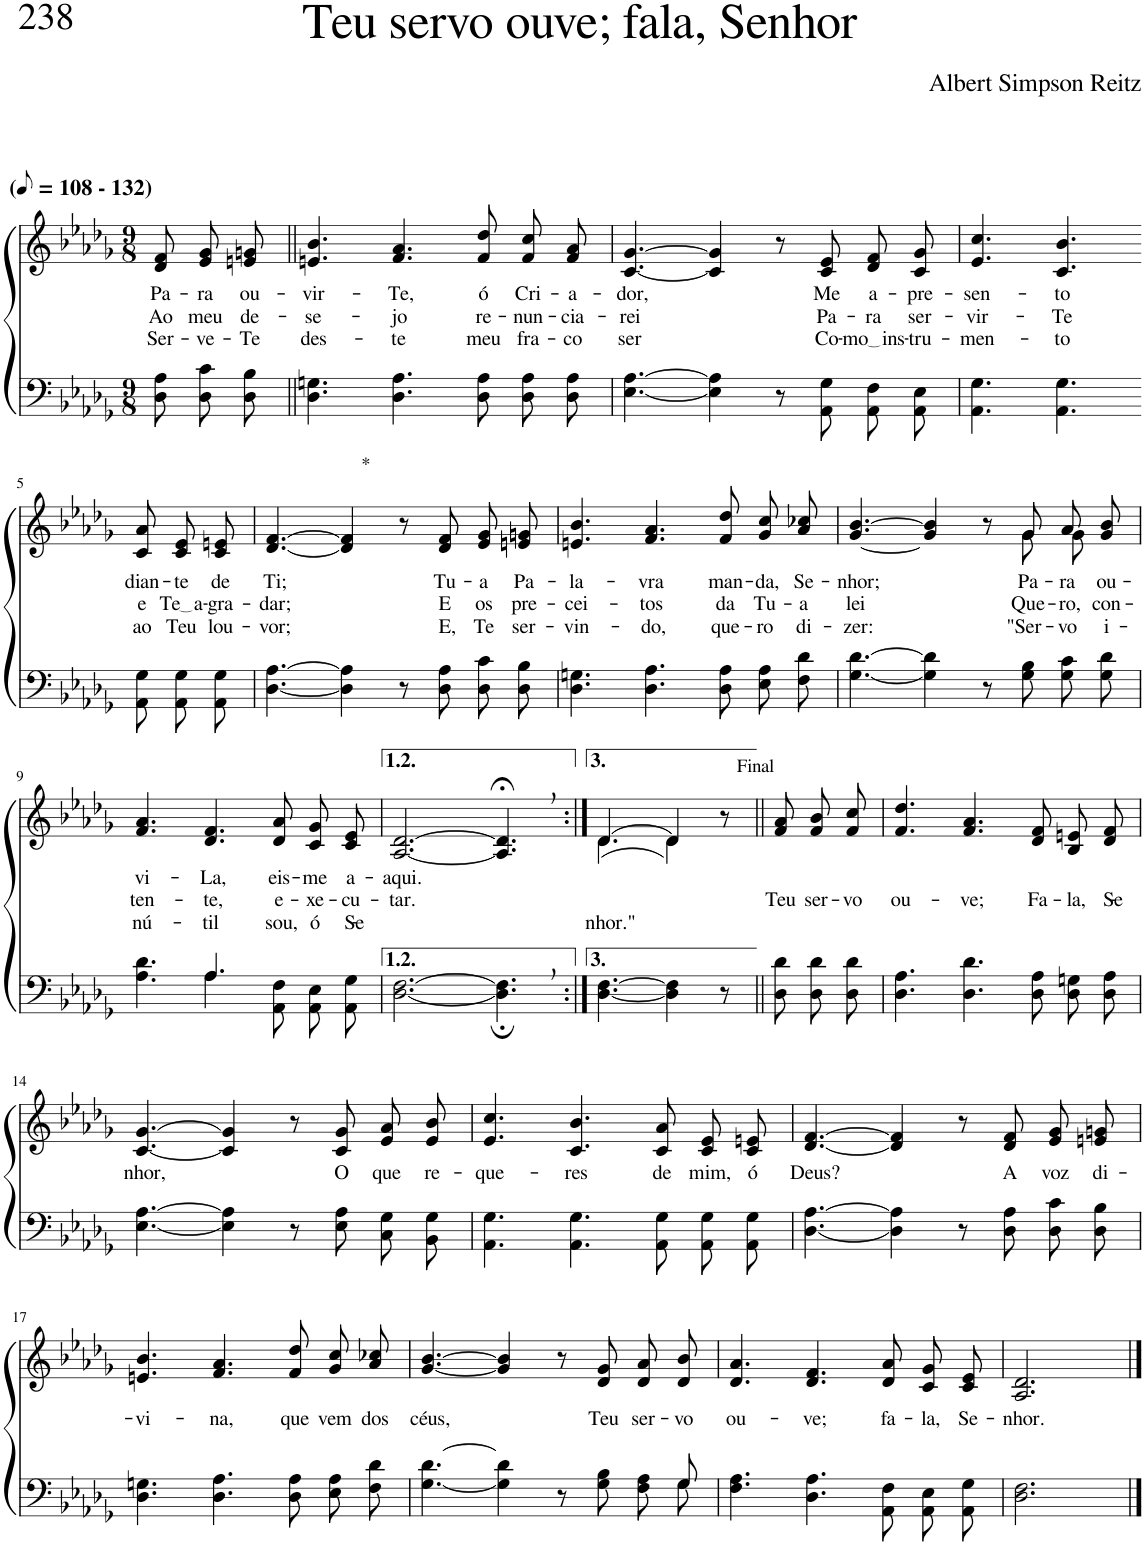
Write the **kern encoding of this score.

**kern	**kern	**text	**text	**text
*part2	*part1	*part1	*part1	*part1
*staff2	*staff1	*staff1	*staff1	*staff1
*I"Parte III e IV	*I"Parte I e II	*	*	*
*clefF4	*clefG2	*	*	*
*k[b-e-a-d-g-]	*k[b-e-a-d-g-]	*	*	*
*M9/8	*M9/8	*	*	*
*MM54	*MM54	*	*	*
=1	=1	=1	=1	=1
!	!LO:TX:a:B:t=(	!	!	!
!	!LO:TX:a:B:t=- 132)	!	!	!
!	!	!LO:LY:b	!LO:LY:b	!LO:LY:b
8D-\ 8A-\L	8d-/ 8f/L	Pa-	Ao	Ser-
!	!	!LO:LY:b	!LO:LY:b	!LO:LY:b
8D-\ 8c\	8e-/ 8g-/	-ra	meu	-ve-
!	!	!LO:LY:b	!LO:LY:b	!LO:LY:b
8D-\ 8B-\J	8en/ 8gn/J	ou-	de-	-Te
=2||	=2||	=2||	=2||	=2||
!	!	!LO:LY:b	!LO:LY:b	!LO:LY:b
4.D-\ 4.Gn\	4.en/ 4.b-/	-vir-	-se-	des-
!	!	!LO:LY:b	!LO:LY:b	!LO:LY:b
4.D-\ 4.A-\	4.f/ 4.a-/	-Te,	-jo	-te
!	!	!LO:LY:b	!LO:LY:b	!LO:LY:b
8D-\ 8A-\L	8f/ 8dd-/L	ó	re-	meu
!	!	!LO:LY:b	!LO:LY:b	!LO:LY:b
8D-\ 8A-\	8f/ 8cc/	Cri-	-nun-	fra-
!	!	!LO:LY:b	!LO:LY:b	!LO:LY:b
8D-\ 8A-\J	8f/ 8a-/J	-a-	-cia-	-co
=3	=3	=3	=3	=3
!	!	!LO:LY:b	!LO:LY:b	!LO:LY:b
[4.E-\ [4.A-\	[4.c/ [4.g-/	-dor,	-rei	ser
4E-\] 4A-\]	4c/] 4g-/]	.	.	.
8r	8r	.	.	.
!	!	!LO:LY:b	!LO:LY:b	!LO:LY:b
8AA-/ 8G-/L	8c/ 8e-/L	Me	Pa-	Co-
!	!	!LO:LY:b	!LO:LY:b	!LO:LY:b
8AA-/ 8F/	8d-/ 8f/	a-	-ra	mo ins
!	!	!LO:LY:b	!LO:LY:b	!LO:LY:b
8AA-/ 8E-/J	8c/ 8g-/J	-pre-	ser-	-tru-
=4	=4	=4	=4	=4
!	!	!LO:LY:b	!LO:LY:b	!LO:LY:b
4.AA-\ 4.G-\	4.e-/ 4.cc/	-sen-	-vir-	-men-
!	!	!LO:LY:b	!LO:LY:b	!LO:LY:b
4.AA-\ 4.G-\	4.c/ 4.b-/	-to	-Te	-to
!!LO:LB:g=z
=5-	=5-	=5-	=5-	=5-
!	!	!LO:LY:b	!LO:LY:b	!LO:LY:b
8AA-\ 8G-\L	8c/ 8a-/L	dian-	e	ao
!	!	!LO:LY:b	!LO:LY:b	!LO:LY:b
8AA-\ 8G-\	8c/ 8e-/	-te	Te a	Teu
!	!	!LO:LY:b	!LO:LY:b	!LO:LY:b
8AA-\ 8G-\J	8c/ 8en/J	de	-gra-	lou-
=6	=6	=6	=6	=6
!	!	!LO:LY:b	!LO:LY:b	!LO:LY:b
[4.D-\ [4.A-\	[4.d-/ [4.f/	Ti;	-dar;	-vor;
!	!LO:TX:a:t=*	!	!	!
4D-\] 4A-\]	4d-/] 4f/]	.	.	.
8r	8r	.	.	.
!	!	!LO:LY:b	!LO:LY:b	!LO:LY:b
8D-\ 8A-\L	8d-/ 8f/L	Tu-	E	E,
!	!	!LO:LY:b	!LO:LY:b	!LO:LY:b
8D-\ 8c\	8e-/ 8g-/	-a	os	Te
!	!	!LO:LY:b	!LO:LY:b	!LO:LY:b
8D-\ 8B-\J	8en/ 8gn/J	Pa-	pre-	ser-
=7	=7	=7	=7	=7
!	!	!LO:LY:b	!LO:LY:b	!LO:LY:b
4.D-\ 4.Gn\	4.en/ 4.b-/	-la-	-cei-	-vin-
!	!	!LO:LY:b	!LO:LY:b	!LO:LY:b
4.D-\ 4.A-\	4.f/ 4.a-/	-vra	-tos	-do,
!	!	!LO:LY:b	!LO:LY:b	!LO:LY:b
8D-\ 8A-\L	8f/ 8dd-/L	man-	da	que-
!	!	!LO:LY:b	!LO:LY:b	!LO:LY:b
8E-\ 8A-\	8g-/ 8cc/	-da,	Tu-	-ro
!	!	!LO:LY:b	!LO:LY:b	!LO:LY:b
8F\ 8d-\J	8a-/ 8cc-X/J	Se-	-a	di-
=8	=8	=8	=8	=8
!	!	!LO:LY:b	!LO:LY:b	!LO:LY:b
*	*^	*	*	*
[4.G-\ [4.d-\	[4.g-/ [4.b-/	2.ryy	-nhor;	lei	-zer:
4G-\] 4d-\]	4g-/] 4b-/]	.	.	.	.
8r	8r	.	.	.	.
!	!	!	!LO:LY:b	!LO:LY:b	!LO:LY:b
8G-\ 8B-\L	8g-/L	8g-\L	Pa-	Que-	-"Ser-
!	!	!	!LO:LY:b	!LO:LY:b	!LO:LY:b
8G-\ 8c\	8a-/	8g-\J	-ra	-ro,	-vo
!	!	!	!LO:LY:b	!LO:LY:b	!LO:LY:b
8G-\ 8d-\J	8g-/ 8b-/J	8ryy	ou-	con-	i-
!!LO:LB:g=z
=9	=9	=9	=9	=9	=9
*^	*	*	*	*	*
!	!	!	!	!LO:LY:b	!LO:LY:b	!LO:LY:b
*	*	*v	*v	*	*	*
4.ryy	4.A-\ 4.d-\	4.f/ 4.a-/	-vi-	-ten-	-nú-
!	!	!	!LO:LY:b	!LO:LY:b	!LO:LY:b
4.A-/	4.A-\	4.d-/ 4.f/	-La,	-te,	-til
!	!	!	!LO:LY:b	!LO:LY:b	!LO:LY:b
4.ryy	8AA-\ 8F\L	8d-/ 8a-/L	eis-	e-	sou,
!	!	!	!LO:LY:b	!LO:LY:b	!LO:LY:b
.	8AA-\ 8E-\	8c/ 8g-/	-me	-xe-	ó
!	!	!	!LO:LY:b	!LO:LY:b	!LO:LY:b
.	8AA-\ 8G-\J	8c/ 8e-/J	a-	-cu-	Se-
=10	=10	=10	=10	=10	=10
!	!	!	!LO:LY:b	!LO:LY:b	!
*v	*v	*	*	*	*
[2.D-\ [2.F\	[2.A-/ [2.d-/	-aqui.	-tar.	.
4.D-\];, 4.F\];,	4.A-/];<, 4.d-/];<,	.	.	.
=11:|!	=11:|!	=11:|!	=11:|!	=11:|!
*	*^	*	*	*
!	!	!	!	!	!LO:LY:b
[4.D-\ [4.F\	([4.d-/	4.d-\	.	.	-nhor."
4D-\] 4F\]	4d-/])	4d-\	.	.	.
!	!LO:TX:a:t=Final	!	!	!	!
8r	8r	8ryy	.	.	.
=12||	=12||	=12||	=12||	=12||	=12||
!	!	!	!	!LO:LY:b	!
*	*v	*v	*	*	*
8D-\ 8d-\L	8f/ 8a-/L	.	Teu	.
!	!	!	!LO:LY:b	!
8D-\ 8d-\	8f/ 8b-/	.	ser-	.
!	!	!	!LO:LY:b	!
8D-\ 8d-\J	8f/ 8cc/J	.	-vo	.
=13	=13	=13	=13	=13
!	!	!	!LO:LY:b	!
4.D-\ 4.A-\	4.f/ 4.dd-/	.	ou-	.
!	!	!	!LO:LY:b	!
4.D-\ 4.d-\	4.f/ 4.a-/	.	-ve;	.
!	!	!	!LO:LY:b	!
8D-\ 8A-\L	8d-/ 8f/L	.	Fa-	.
!	!	!	!LO:LY:b	!
8D-\ 8Gn\	8B-/ 8en/	.	-la,	.
!	!	!	!LO:LY:b	!
8D-\ 8A-\J	8d-/ 8f/J	.	Se-	.
!!LO:LB:g=z
=14	=14	=14	=14	=14
!	!	!LO:LY:b	!	!
[4.E-\ [4.A-\	[4.c/ [4.g-/	nhor,	.	.
4E-\] 4A-\]	4c/] 4g-/]	.	.	.
8r	8r	.	.	.
!	!	!LO:LY:b	!	!
8E-\ 8A-\L	8c/ 8g-/L	O	.	.
!	!	!LO:LY:b	!	!
8C\ 8G-\	8e-/ 8a-/	que	.	.
!	!	!LO:LY:b	!	!
8BB-\ 8G-\J	8e-/ 8b-/J	re-	.	.
=15	=15	=15	=15	=15
!	!	!LO:LY:b	!	!
4.AA-\ 4.G-\	4.e-/ 4.cc/	-que-	.	.
!	!	!LO:LY:b	!	!
4.AA-\ 4.G-\	4.c/ 4.b-/	-res	.	.
!	!	!LO:LY:b	!	!
8AA-\ 8G-\L	8c/ 8a-/L	de	.	.
!	!	!LO:LY:b	!	!
8AA-\ 8G-\	8c/ 8e-/	mim,	.	.
!	!	!LO:LY:b	!	!
8AA-\ 8G-\J	8c/ 8en/J	ó	.	.
=16	=16	=16	=16	=16
!	!	!LO:LY:b	!	!
[4.D-\ [4.A-\	[4.d-/ [4.f/	Deus?	.	.
4D-\] 4A-\]	4d-/] 4f/]	.	.	.
8r	8r	.	.	.
!	!	!LO:LY:b	!	!
8D-\ 8A-\L	8d-/ 8f/L	A	.	.
!	!	!LO:LY:b	!	!
8D-\ 8c\	8e-/ 8g-/	voz	.	.
!	!	!LO:LY:b	!	!
8D-\ 8B-\J	8en/ 8gn/J	di-	.	.
!!LO:LB:g=z
=17	=17	=17	=17	=17
!	!	!LO:LY:b	!	!
4.D-\ 4.Gn\	4.en/ 4.b-/	-vi-	.	.
!	!	!LO:LY:b	!	!
4.D-\ 4.A-\	4.f/ 4.a-/	-na,	.	.
!	!	!LO:LY:b	!	!
8D-\ 8A-\L	8f/ 8dd-/L	que	.	.
!	!	!LO:LY:b	!	!
8E-\ 8A-\	8g-/ 8cc/	vem	.	.
!	!	!LO:LY:b	!	!
8F\ 8d-\J	8a-/ 8cc-X/J	dos	.	.
=18	=18	=18	=18	=18
*^	*	*	*	*
!	!	!	!LO:LY:b	!	!
[4.G-\ [4.d-\	1ryy	[4.g-/ [4.b-/	céus,	.	.
4G-\] 4d-\]	.	4g-/] 4b-/]	.	.	.
8r	.	8r	.	.	.
!	!	!	!LO:LY:b	!	!
8G-\ 8B-\L	.	8d-/ 8g-/L	Teu	.	.
!	!	!	!LO:LY:b	!	!
8F\ 8A-\	.	8d-/ 8a-/	ser-	.	.
!	!	!	!LO:LY:b	!	!
8G-\J	8G-/	8d-/ 8b-/J	-vo	.	.
=19	=19	=19	=19	=19	=19
!	!	!	!LO:LY:b	!	!
*v	*v	*	*	*	*
4.F\ 4.A-\	4.d-/ 4.a-/	ou-	.	.
!	!	!LO:LY:b	!	!
4.D-\ 4.A-\	4.d-/ 4.f/	-ve;	.	.
!	!	!LO:LY:b	!	!
8AA-\ 8F\L	8d-/ 8a-/L	fa-	.	.
!	!	!LO:LY:b	!	!
8AA-\ 8E-\	8c/ 8g-/	-la,	.	.
!	!	!LO:LY:b	!	!
8AA-\ 8G-\J	8c/ 8e-/J	Se-	.	.
=20	=20	=20	=20	=20
!	!	!LO:LY:b	!	!
2.D-\ 2.F\	2.A-/ 2.d-/	-nhor.	.	.
==	==	==	==	==
*-	*-	*-	*-	*-
